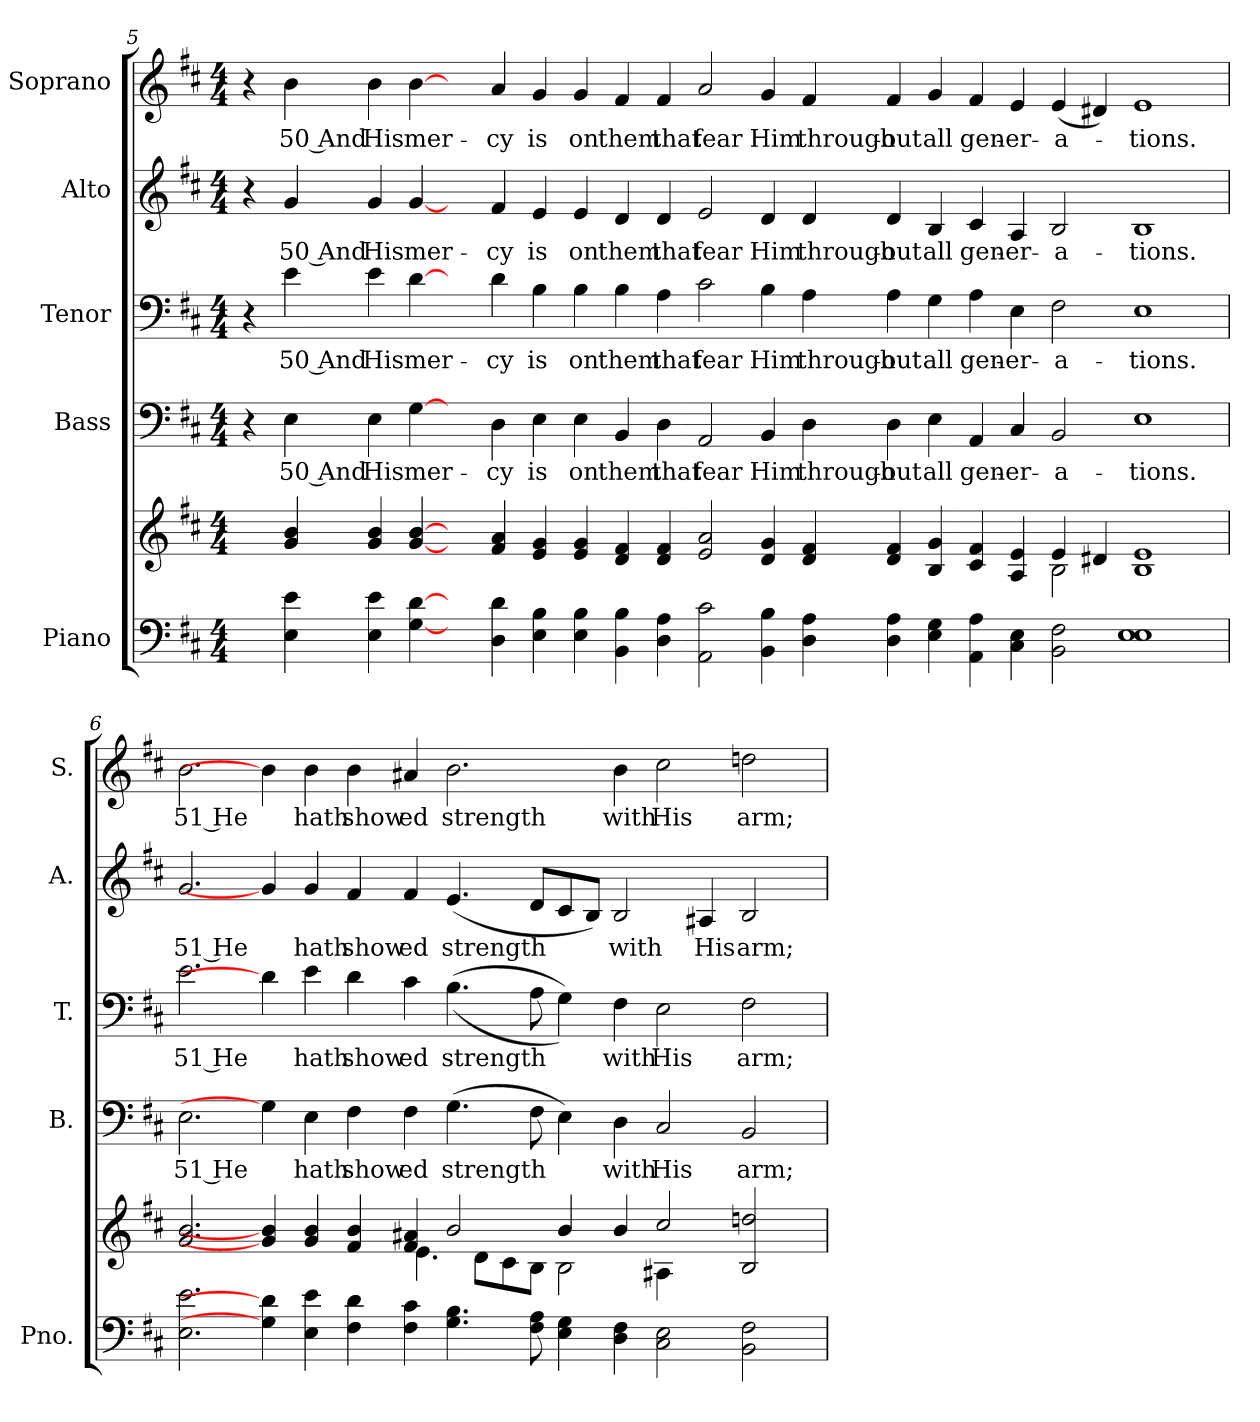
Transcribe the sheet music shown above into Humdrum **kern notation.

**kern	**kern	**kern	**text	**kern	**text	**kern	**text	**kern	**text
*part5	*part5	*part4	*part4	*part3	*part3	*part2	*part2	*part1	*part1
*staff6	*staff5	*staff4	*staff4	*staff3	*staff3	*staff2	*staff2	*staff1	*staff1
*I"Piano	*	*I"Bass	*	*I"Tenor	*	*I"Alto	*	*I"Soprano	*
*I'Pno.	*	*I'B.	*	*I'T.	*	*I'A.	*	*I'S.	*
*clefF4	*clefG2	*clefF4	*	*clefF4	*	*clefG2	*	*clefG2	*
*k[f#c#]	*k[f#c#]	*k[f#c#]	*	*k[f#c#]	*	*k[f#c#]	*	*k[f#c#]	*
*D:	*D:	*D:	*	*D:	*	*D:	*	*D:	*
*M4/4	*M4/4	*M4/4	*	*M4/4	*	*M4/4	*	*M4/4	*
=5	=5	=5	=5	=5	=5	=5	=5	=5	=5
*	*^	*	*	*	*	*	*	*	*
4ryy	4ryy	1ryy	4r	.	4r	.	4r	.	4r	.
!	!	!	!	!LO:LY:b:color=#000000	!	!	!	!	!	!
!	!	!	!	!	!	!LO:LY:b:color=#000000	!	!	!	!
!	!	!	!	!	!	!	!	!LO:LY:b:color=#000000	!	!
!	!	!	!	!	!	!	!	!	!	!LO:LY:b:color=#000000
4Ei\ 4ei	4gi/ 4bi	.	4Ei\	50 And	4ei\	50 And	4gi/	50 And	4bi\	50 And
!	!	!	!	!LO:LY:b:color=#000000	!	!	!	!	!	!
!	!	!	!	!	!	!LO:LY:b:color=#000000	!	!	!	!
!	!	!	!	!	!	!	!	!LO:LY:b:color=#000000	!	!
!	!	!	!	!	!	!	!	!	!	!LO:LY:b:color=#000000
4Ei\ 4ei	4gi/ 4bi	.	4Ei\	His	4ei\	His	4gi/	His	4bi\	His
!	!	!	!	!LO:LY:b:color=#000000	!	!	!	!	!	!
!	!	!	!	!	!	!LO:LY:b:color=#000000	!	!	!	!
!	!	!	!	!	!	!	!	!LO:LY:b:color=#000000	!	!
!	!	!	!	!	!	!	!	!	!	!LO:LY:b:color=#000000
[4Gi\ [4di	[4gi/ [4bi	.	[4Gi\	mer-	[4di\	mer-	[4gi/	mer-	[4bi\	mer-
4ryy	4ryy	1ryy	4ryy	.	4ryy	.	4ryy	.	4ryy	.
!	!	!	!	!LO:LY:b:color=#000000	!	!	!	!	!	!
!	!	!	!	!	!	!LO:LY:b:color=#000000	!	!	!	!
!	!	!	!	!	!	!	!	!LO:LY:b:color=#000000	!	!
!	!	!	!	!	!	!	!	!	!	!LO:LY:b:color=#000000
4Di\ 4di	4f#i/ 4ai	.	4Di\	-cy	4di\	-cy	4f#i/	-cy	4ai/	-cy
!	!	!	!	!LO:LY:b:color=#000000	!	!	!	!	!	!
!	!	!	!	!	!	!LO:LY:b:color=#000000	!	!	!	!
!	!	!	!	!	!	!	!	!LO:LY:b:color=#000000	!	!
!	!	!	!	!	!	!	!	!	!	!LO:LY:b:color=#000000
4Ei\ 4Bi	4ei/ 4gi	.	4Ei\	is	4Bi\	is	4ei/	is	4gi/	is
!	!	!	!	!LO:LY:b:color=#000000	!	!	!	!	!	!
!	!	!	!	!	!	!LO:LY:b:color=#000000	!	!	!	!
!	!	!	!	!	!	!	!	!LO:LY:b:color=#000000	!	!
!	!	!	!	!	!	!	!	!	!	!LO:LY:b:color=#000000
4Ei\ 4Bi	4ei/ 4gi	.	4Ei\	on	4Bi\	on	4ei/	on	4gi/	on
!	!	!	!	!LO:LY:b:color=#000000	!	!	!	!	!	!
!	!	!	!	!	!	!LO:LY:b:color=#000000	!	!	!	!
!	!	!	!	!	!	!	!	!LO:LY:b:color=#000000	!	!
!	!	!	!	!	!	!	!	!	!	!LO:LY:b:color=#000000
4BBi\ 4Bi	4di/ 4f#i	1ryy	4BBi/	them	4Bi\	them	4di/	them	4f#i/	them
!	!	!	!	!LO:LY:b:color=#000000	!	!	!	!	!	!
!	!	!	!	!	!	!LO:LY:b:color=#000000	!	!	!	!
!	!	!	!	!	!	!	!	!LO:LY:b:color=#000000	!	!
!	!	!	!	!	!	!	!	!	!	!LO:LY:b:color=#000000
4Di\ 4Ai	4di/ 4f#i	.	4Di\	that	4Ai\	that	4di/	that	4f#i/	that
!	!	!	!	!LO:LY:b:color=#000000	!	!	!	!	!	!
!	!	!	!	!	!	!LO:LY:b:color=#000000	!	!	!	!
!	!	!	!	!	!	!	!	!LO:LY:b:color=#000000	!	!
!	!	!	!	!	!	!	!	!	!	!LO:LY:b:color=#000000
2AAi\ 2c#i	2ei/ 2ai	.	2AAi/	fear	2c#i\	fear	2ei/	fear	2ai/	fear
!	!	!	!	!LO:LY:b:color=#000000	!	!	!	!	!	!
!	!	!	!	!	!	!LO:LY:b:color=#000000	!	!	!	!
!	!	!	!	!	!	!	!	!LO:LY:b:color=#000000	!	!
!	!	!	!	!	!	!	!	!	!	!LO:LY:b:color=#000000
4BBi\ 4Bi	4di/ 4gi	1ryy	4BBi/	Him	4Bi\	Him	4di/	Him	4gi/	Him
!	!	!	!	!LO:LY:b:color=#000000	!	!	!	!	!	!
!	!	!	!	!	!	!LO:LY:b:color=#000000	!	!	!	!
!	!	!	!	!	!	!	!	!LO:LY:b:color=#000000	!	!
!	!	!	!	!	!	!	!	!	!	!LO:LY:b:color=#000000
4Di\ 4Ai	4di/ 4f#i	.	4Di\	through-	4Ai\	through-	4di/	through-	4f#i/	through-
!	!	!	!	!LO:LY:b:color=#000000	!	!	!	!	!	!
!	!	!	!	!	!	!LO:LY:b:color=#000000	!	!	!	!
!	!	!	!	!	!	!	!	!LO:LY:b:color=#000000	!	!
!	!	!	!	!	!	!	!	!	!	!LO:LY:b:color=#000000
4Di\ 4Ai	4di/ 4f#i	.	4Di\	-out	4Ai\	-out	4di/	-out	4f#i/	-out
!	!	!	!	!LO:LY:b:color=#000000	!	!	!	!	!	!
!	!	!	!	!	!	!LO:LY:b:color=#000000	!	!	!	!
!	!	!	!	!	!	!	!	!LO:LY:b:color=#000000	!	!
!	!	!	!	!	!	!	!	!	!	!LO:LY:b:color=#000000
4Ei\ 4Gi	4Bi/ 4gi	.	4Ei\	all	4Gi\	all	4Bi/	all	4gi/	all
!	!	!	!	!LO:LY:b:color=#000000	!	!	!	!	!	!
!	!	!	!	!	!	!LO:LY:b:color=#000000	!	!	!	!
!	!	!	!	!	!	!	!	!LO:LY:b:color=#000000	!	!
!	!	!	!	!	!	!	!	!	!	!LO:LY:b:color=#000000
4AAi\ 4Ai	4c#i/ 4f#i	2ryy	4AAi/	gen-	4Ai\	gen-	4c#i/	gen-	4f#i/	gen-
!	!	!	!	!LO:LY:b:color=#000000	!	!	!	!	!	!
!	!	!	!	!	!	!LO:LY:b:color=#000000	!	!	!	!
!	!	!	!	!	!	!	!	!LO:LY:b:color=#000000	!	!
!	!	!	!	!	!	!	!	!	!	!LO:LY:b:color=#000000
4C#i\ 4Ei	4Ai/ 4ei	.	4C#i/	-er-	4Ei\	-er-	4Ai/	-er-	4ei/	-er-
!	!	!	!	!LO:LY:b:color=#000000	!	!	!	!	!	!
!	!	!	!	!	!	!LO:LY:b:color=#000000	!	!	!	!
!	!	!	!	!	!	!	!	!LO:LY:b:color=#000000	!	!
!	!	!	!	!	!	!	!	!	!	!LO:LY:b:color=#000000
2BBi\ 2F#i	4ei/	2Bi\	2BBi/	-a-	2F#i\	-a-	2Bi/	-a-	(4ei/	-a-
.	4d#Xi/	.	.	.	.	.	.	.	4d#Xi/)	.
!	!	!	!	!LO:LY:b:color=#000000	!	!	!	!	!	!
!	!	!	!	!	!	!LO:LY:b:color=#000000	!	!	!	!
!	!	!	!	!	!	!	!	!LO:LY:b:color=#000000	!	!
!	!	!	!	!	!	!	!	!	!	!LO:LY:b:color=#000000
1Ei 1Ei	1Bi 1ei	1ryy	1Ei	-tions.	1Ei	-tions.	1Bi	-tions.	1ei	-tions.
=6	=6	=6	=6	=6	=6	=6	=6	=6	=6	=6
*^	*	*	*	*	*	*	*	*	*	*
!	!	!	!	!	!LO:LY:b:color=#000000	!	!	!	!	!	!
!	!	!	!	!	!	!	!LO:LY:b:color=#000000	!	!	!	!
!	!	!	!	!	!	!	!	!	!LO:LY:b:color=#000000	!	!
!	!	!	!	!	!	!	!	!	!	!	!LO:LY:b:color=#000000
2.Ei\ 2.ei	1ryy	2.gi/ 2.bi	1ryy	2.Ei\	51 He	2.ei\	51 He	2.gi/	51 He	2.bi\	51 He
4Gi\] 4di]	.	4gi/] 4bi]	.	4Gi\]	.	4di\]	.	4gi/]	.	4bi\]	.
!	!	!	!	!	!LO:LY:b:color=#000000	!	!	!	!	!	!
!	!	!	!	!	!	!	!LO:LY:b:color=#000000	!	!	!	!
!	!	!	!	!	!	!	!	!	!LO:LY:b:color=#000000	!	!
!	!	!	!	!	!	!	!	!	!	!	!LO:LY:b:color=#000000
4Ei\ 4ei	1ryy	4gi/ 4bi	2ryy	4Ei\	hath	4ei\	hath	4gi/	hath	4bi\	hath
!	!	!	!	!	!LO:LY:b:color=#000000	!	!	!	!	!	!
!	!	!	!	!	!	!	!LO:LY:b:color=#000000	!	!	!	!
!	!	!	!	!	!	!	!	!	!LO:LY:b:color=#000000	!	!
!	!	!	!	!	!	!	!	!	!	!	!LO:LY:b:color=#000000
4F#i\ 4di	.	4f#i/ 4bi	.	4F#i\	show	4di\	show	4f#i/	show	4bi\	show
!	!	!	!	!	!LO:LY:b:color=#000000	!	!	!	!	!	!
!	!	!	!	!	!	!	!LO:LY:b:color=#000000	!	!	!	!
!	!	!	!	!	!	!	!	!	!LO:LY:b:color=#000000	!	!
!	!	!	!	!	!	!	!	!	!	!	!LO:LY:b:color=#000000
4F#i\ 4c#i	.	4f#i/ 4a#Xi	4.ei\	4F#i\	ed	4c#i\	ed	4f#i/	ed	4a#Xi/	ed
!	!	!	!	!	!LO:LY:b:color=#000000	!	!	!	!	!	!
!	!	!	!	!	!	!	!LO:LY:b:color=#000000	!	!	!	!
!	!	!	!	!	!	!	!	!	!LO:LY:b:color=#000000	!	!
!	!	!	!	!	!	!	!	!	!	!	!LO:LY:b:color=#000000
4.Gi\ 4.Bi	.	2bi/	.	(4.Gi\	strength	((4.Bi\	strength	(4.ei/	strength	2.bi\	strength
.	.	.	8di\L	.	.	.	.	.	.	.	.
.	1ryy	.	8c#i\	.	.	.	.	.	.	.	.
8F#i\ 8Ai	.	.	8Bi\J	8F#i\	.	8Ai\	.	8di/L	.	.	.
4Ei\ 4Gi	.	4bi/	2Bi\	4Ei\)	.	4Gi\))	.	8c#i/	.	.	.
.	.	.	.	.	.	.	.	8Bi/J)	.	.	.
!	!	!	!	!	!LO:LY:b:color=#000000	!	!	!	!	!	!
!	!	!	!	!	!	!	!LO:LY:b:color=#000000	!	!	!	!
!	!	!	!	!	!	!	!	!	!LO:LY:b:color=#000000	!	!
!	!	!	!	!	!	!	!	!	!	!	!LO:LY:b:color=#000000
4Di\ 4F#i	.	4bi/	.	4Di\	with	4F#i\	with	2Bi/	with	4bi\	with
!	!	!	!	!	!LO:LY:b:color=#000000	!	!	!	!	!	!
!	!	!	!	!	!	!	!LO:LY:b:color=#000000	!	!	!	!
!	!	!	!	!	!	!	!	!	!	!	!LO:LY:b:color=#000000
2C#i\ 2Ei	.	2cc#i/	4A#Xi\	2C#i/	His	2Ei\	His	.	.	2cc#i\	His
!	!	!	!	!	!	!	!	!	!LO:LY:b:color=#000000	!	!
.	2ryy	.	2ryy	.	.	.	.	4A#Xi/	His	.	.
!	!	!	!	!	!LO:LY:b:color=#000000	!	!	!	!	!	!
!	!	!	!	!	!	!	!LO:LY:b:color=#000000	!	!	!	!
!	!	!	!	!	!	!	!	!	!LO:LY:b:color=#000000	!	!
!	!	!	!	!	!	!	!	!	!	!	!LO:LY:b:color=#000000
2BBi\ 2F#i	.	2Bi/ 2ddni	.	2BBi/	arm;	2F#i\	arm;	2Bi/	arm;	2ddni\	arm;
.	4ryy	.	4ryy	.	.	.	.	.	.	.	.
*v	*v	*	*	*	*	*	*	*	*	*	*
*	*v	*v	*	*	*	*	*	*	*	*
=	=	=	=	=	=	=	=	=	=
*-	*-	*-	*-	*-	*-	*-	*-	*-	*-
